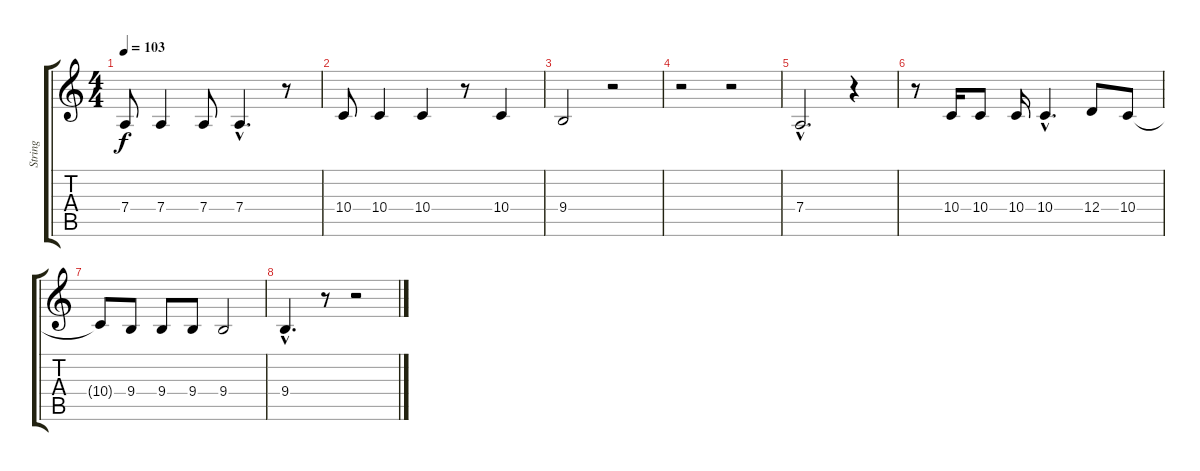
\track ("String" "String") {instrument stringensemble2}
\staff {score tabs}
\tuning (E4 B3 G3 D3 A2 E2) {hide}
\ts (4 4)
\tempo 103
\clef g2
\ks c
7.4.8{dy f} 7.4.4 7.4.8 7.4{hac}.4{d} r.8 |
10.4.8 10.4.4 10.4.4 r.8 10.4.4 |
9.4.2 r.2 |
r.2 r.2 |
7.4{hac}.2{d} r.4 |
r.8 10.4.16 10.4.8 10.4.16 10.4{hac}.4{d} 12.4.8 10.4.8 |
10.4{t}.8 9.4.8 9.4.8 9.4.8 9.4.2 |
9.4{hac}.4{d} r.8 r.2
